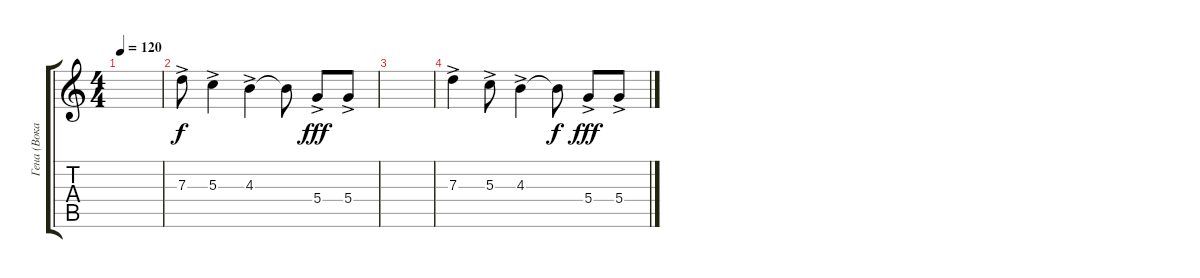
\track ("Гена (Вокал)" "Гена (Вока") {instrument electricguitarjazz}
\staff {score tabs}
\tuning (E4 B3 G3 D3 A2 E2) {hide}
\ts (4 4)
\tempo 120
\clef g2
\ks c
|
7.3{ac}.8 5.3{ac}.4 4.3{ac}.4 4.3{t}.8{dy f} 5.4{ac}.8{dy fff} 5.4{ac}.8 |
|
7.3{ac}.4 5.3{ac}.8 4.3{ac}.4 4.3{t}.8{dy f} 5.4{ac}.8{dy fff} 5.4{ac}.8
